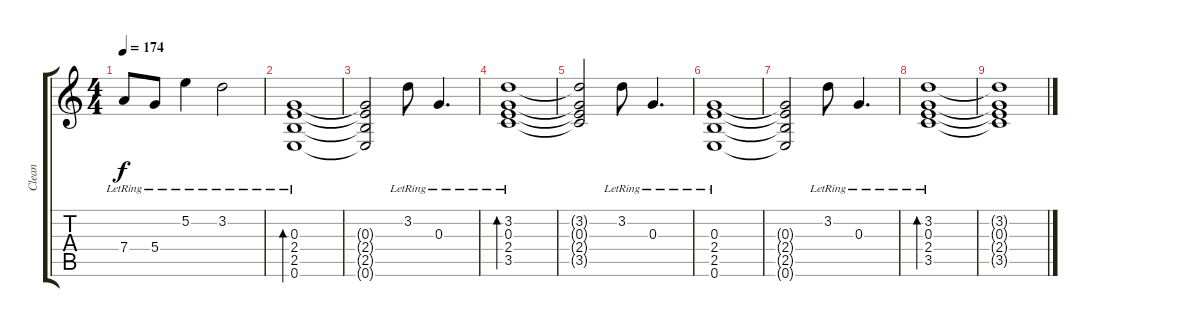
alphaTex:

\track ("Clean" "Clean") {instrument electricguitarjazz}
\staff {score tabs}
\tuning (E4 B3 G3 D3 A2 E2) {hide}
\ts (4 4)
\tempo 174
\clef g2
\ks c
7.4{lr}.8{dy f} 5.4{lr}.8 5.2{lr}.4 3.2{lr}.2 |
(0.3{lr} 2.4{lr} 2.5{lr} 0.6{lr}).1{bd 240} |
(0.3{t} 2.4{t} 2.5{t} 0.6{t}).2 3.2{lr}.8 0.3{lr}.4{d} |
(3.2{lr} 0.3{lr} 2.4{lr} 3.5{lr}).1{bd 240} |
(3.2{t} 0.3{t} 2.4{t} 3.5{t}).2 3.2{lr}.8 0.3{lr}.4{d} |
(0.3{lr} 2.4{lr} 2.5{lr} 0.6{lr}).1 |
(0.3{t} 2.4{t} 2.5{t} 0.6{t}).2 3.2{lr}.8 0.3{lr}.4{d} |
(3.2{lr} 0.3{lr} 2.4{lr} 3.5{lr}).1{bd 240} |
(3.2{t} 0.3{t} 2.4{t} 3.5{t}).1
